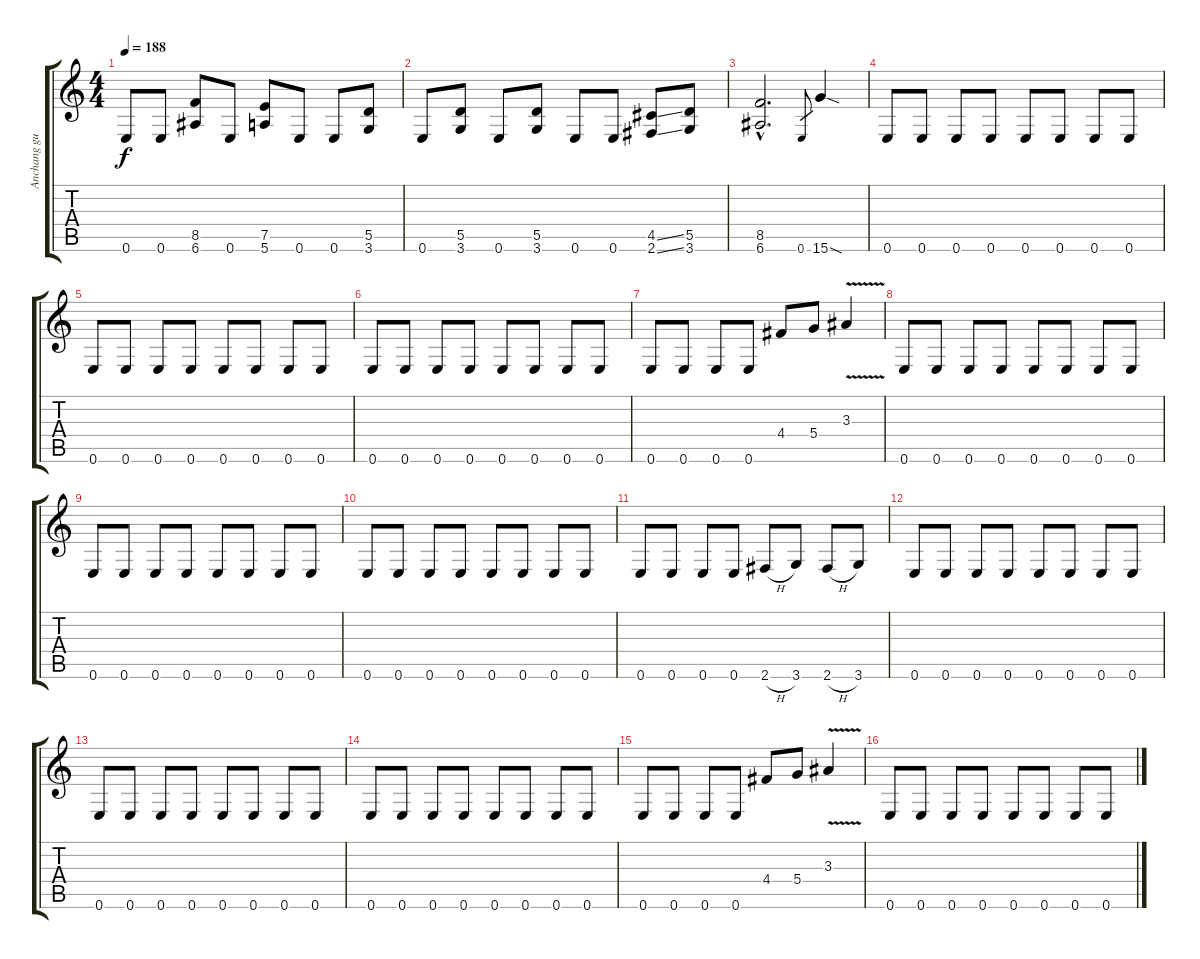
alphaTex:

\track ("Anchang guitar" "Anchang gu") {instrument distortionguitar}
\staff {score tabs}
\tuning (E4 B3 G3 D3 A2 E2) {hide}
\ts (4 4)
\tempo 188
\clef g2
\ks c
0.6.8{dy f} 0.6.8 (8.5 6.6).8 0.6.8 (7.5 5.6).8 0.6.8 0.6.8 (5.5 3.6).8 |
0.6.8 (5.5 3.6).8 0.6.8 (5.5 3.6).8 0.6.8 0.6.8 (4.5{ss} 2.6{ss}).8 (5.5 3.6).8 |
(8.5{hac} 6.6{hac}).2{d} 0.6.8{gr} 15.6{sod}.4 |
0.6.8 0.6.8 0.6.8 0.6.8 0.6.8 0.6.8 0.6.8 0.6.8 |
0.6.8 0.6.8 0.6.8 0.6.8 0.6.8 0.6.8 0.6.8 0.6.8 |
0.6.8 0.6.8 0.6.8 0.6.8 0.6.8 0.6.8 0.6.8 0.6.8 |
0.6.8 0.6.8 0.6.8 0.6.8 4.4.8 5.4.8 3.3{v}.4 |
0.6.8 0.6.8 0.6.8 0.6.8 0.6.8 0.6.8 0.6.8 0.6.8 |
0.6.8 0.6.8 0.6.8 0.6.8 0.6.8 0.6.8 0.6.8 0.6.8 |
0.6.8 0.6.8 0.6.8 0.6.8 0.6.8 0.6.8 0.6.8 0.6.8 |
0.6.8 0.6.8 0.6.8 0.6.8 2.6{h}.8 3.6.8 2.6{h}.8 3.6.8 |
0.6.8 0.6.8 0.6.8 0.6.8 0.6.8 0.6.8 0.6.8 0.6.8 |
0.6.8 0.6.8 0.6.8 0.6.8 0.6.8 0.6.8 0.6.8 0.6.8 |
0.6.8 0.6.8 0.6.8 0.6.8 0.6.8 0.6.8 0.6.8 0.6.8 |
0.6.8 0.6.8 0.6.8 0.6.8 4.4.8 5.4.8 3.3{v}.4 |
0.6.8 0.6.8 0.6.8 0.6.8 0.6.8 0.6.8 0.6.8 0.6.8
